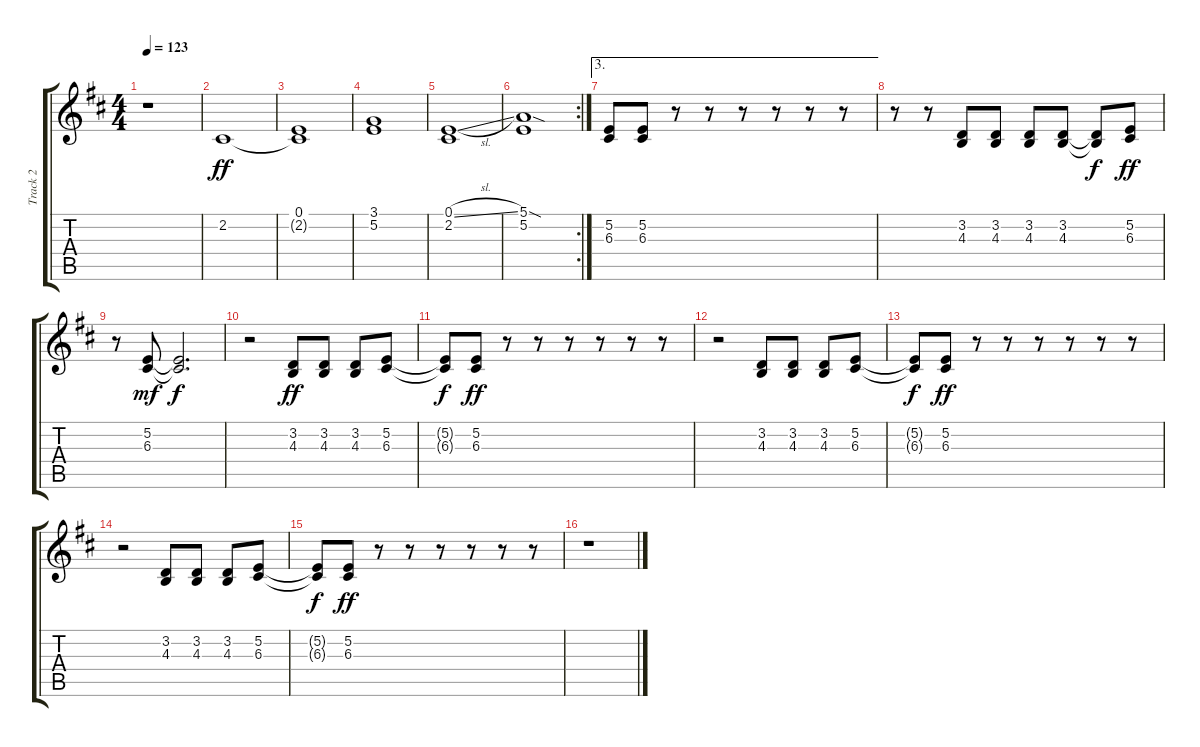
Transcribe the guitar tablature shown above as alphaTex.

\track ("Track 2" "Track 2") {instrument tenorsax}
\staff {score tabs}
\tuning (E4 B3 G3 D3 A2 E2) {hide}
\ts (4 4)
\tempo 123
\clef g2
\ks d
r.1{dy f} |
2.2.1{dy ff} |
(0.1 2.2{t}).1 |
(3.1 5.2).1 |
(0.1{sl} 2.2).1 |
\rc 2
(5.1{sod} 5.2).1 |
\ae 3
(5.2 6.3).8 (5.2 6.3).8 r.8 r.8 r.8 r.8 r.8 r.8 |
r.8 r.8 (3.2 4.3).8 (3.2 4.3).8 (3.2 4.3).8 (3.2 4.3).8 (3.2{t} 4.3{t}).8{dy f} (5.2 6.3).8{dy ff} |
r.8 (5.2 6.3).8{dy mf} (5.2{t} 6.3{t}).2{d dy f} |
r.2 (3.2 4.3).8{dy ff} (3.2 4.3).8 (3.2 4.3).8 (5.2 6.3).8 |
(5.2{t} 6.3{t}).8{dy f} (5.2 6.3).8{dy ff} r.8 r.8 r.8 r.8 r.8 r.8 |
r.2 (3.2 4.3).8 (3.2 4.3).8 (3.2 4.3).8 (5.2 6.3).8 |
(5.2{t} 6.3{t}).8{dy f} (5.2 6.3).8{dy ff} r.8 r.8 r.8 r.8 r.8 r.8 |
r.2 (3.2 4.3).8 (3.2 4.3).8 (3.2 4.3).8 (5.2 6.3).8 |
(5.2{t} 6.3{t}).8{dy f} (5.2 6.3).8{dy ff} r.8 r.8 r.8 r.8 r.8 r.8 |
r.1
